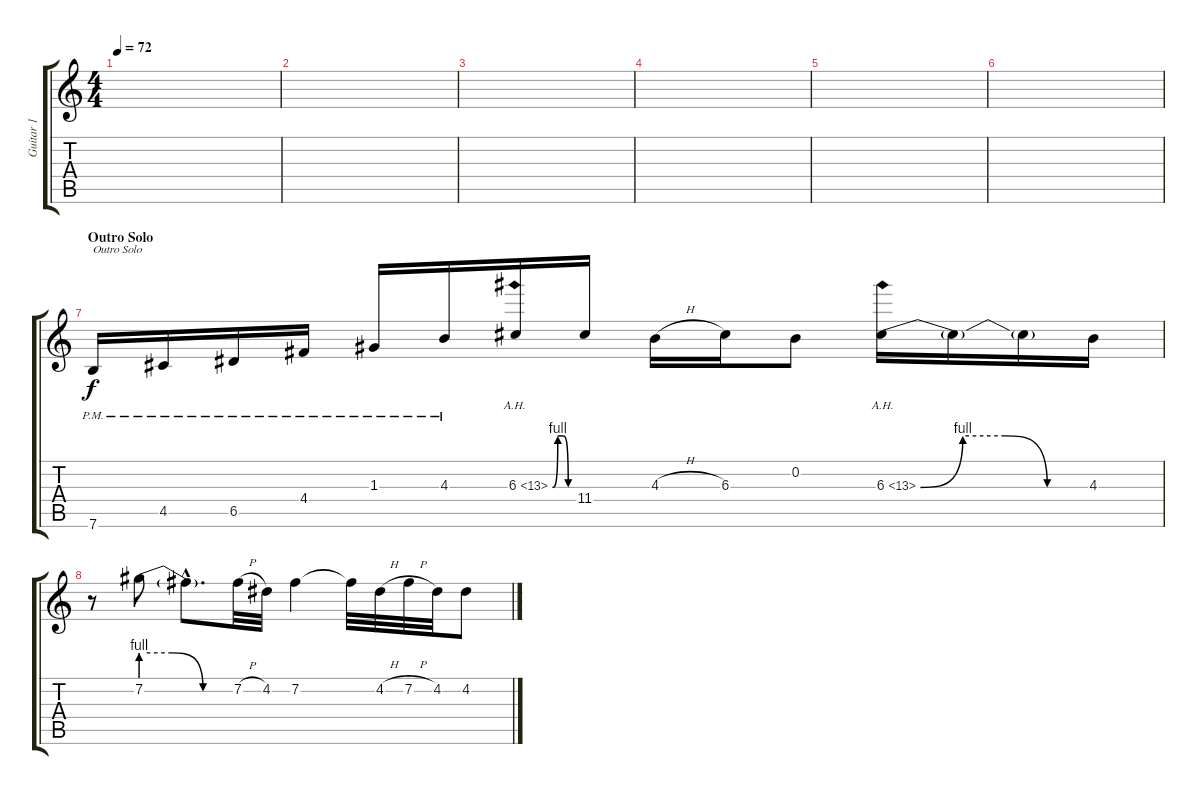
\track ("Guitar 1" "Guitar 1") {instrument distortionguitar}
\staff {score tabs}
\tuning (E4 B3 G3 D3 A2 E2) {hide}
\ts (4 4)
\tempo 72
\clef g2
\ks c
|
|
|
|
|
|
\section ("" "Outro Solo")
7.6{pm}.16{txt "Outro Solo" volume 15} 4.5{pm}.16 6.5{pm}.16 4.4{pm}.16 1.3{pm}.16 4.3{pm}.16 6.3{be (custom 0 0 15 4 30 4 45 0 60 0) ah 7}.16 11.4.16 4.3{h}.16 6.3.16 0.2.8 6.3{be (custom 0 0 15 4 30 4 45 0 60 0) ah 7}.16 6.3{t}.16 6.3{t}.16 4.3.16 |
r.8 7.2{be (custom 0 4 20 4 40 0 60 0)}.8 7.2{hac t}.8{d} 7.2{h}.32 4.2.32 7.2.4 7.2{t}.32 4.2{h}.32 7.2{h}.32 4.2.32 4.2.8
